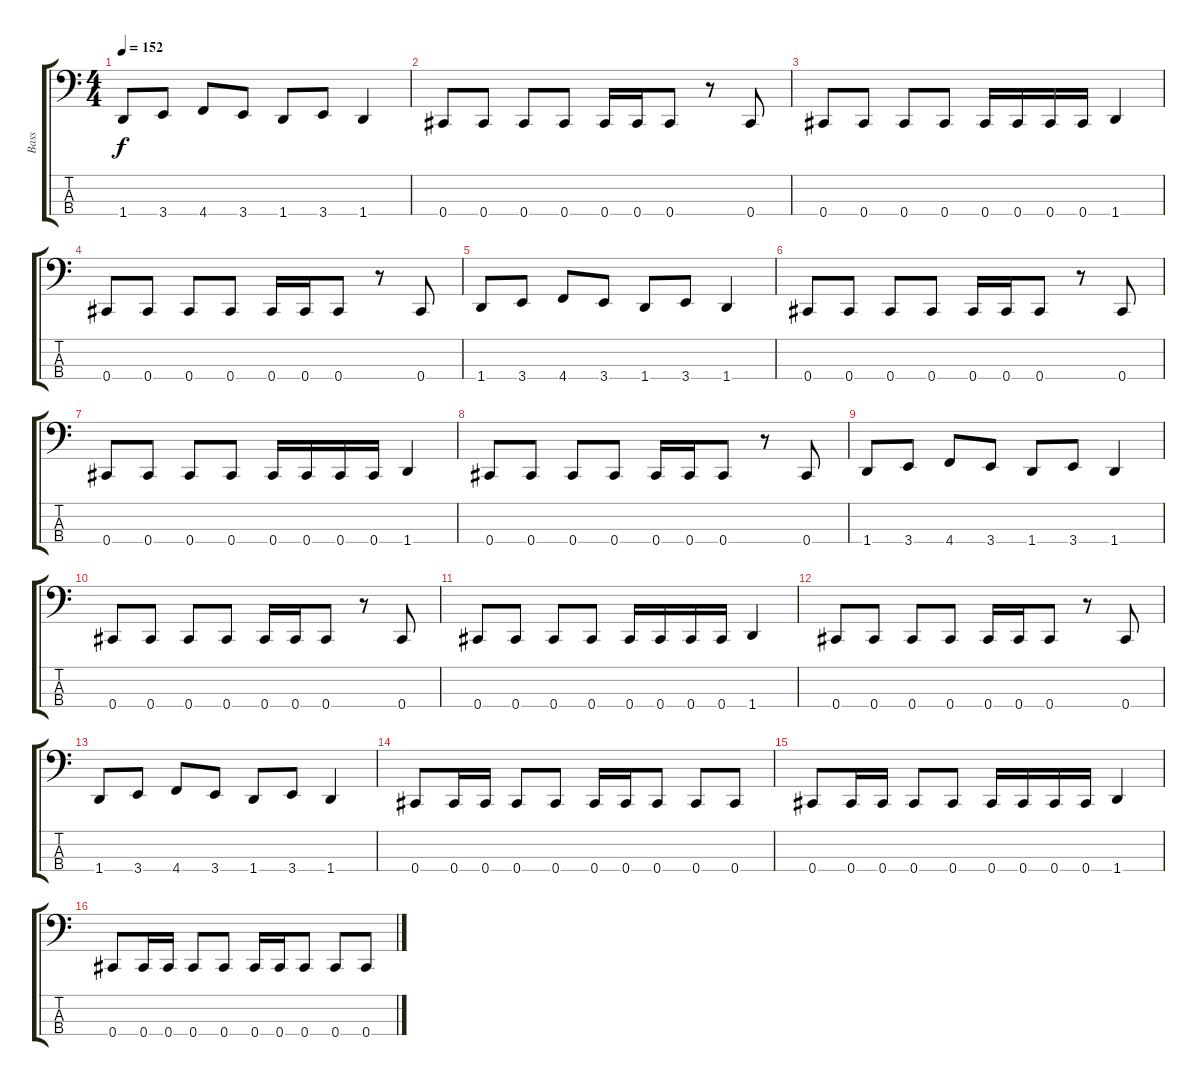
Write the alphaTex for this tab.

\track ("Bass" "Bass") {instrument electricbasspick}
\staff {score tabs}
\tuning (E2 B1 Gb1 Db1) {hide}
\ts (4 4)
\tempo 152
\clef f4
\ks c
1.4.8{dy f} 3.4.8 4.4.8 3.4.8 1.4.8 3.4.8 1.4.4 |
0.4.8 0.4.8 0.4.8 0.4.8 0.4.16 0.4.16 0.4.8 r.8 0.4.8 |
0.4.8 0.4.8 0.4.8 0.4.8 0.4.16 0.4.16 0.4.16 0.4.16 1.4.4 |
0.4.8 0.4.8 0.4.8 0.4.8 0.4.16 0.4.16 0.4.8 r.8 0.4.8 |
1.4.8 3.4.8 4.4.8 3.4.8 1.4.8 3.4.8 1.4.4 |
0.4.8 0.4.8 0.4.8 0.4.8 0.4.16 0.4.16 0.4.8 r.8 0.4.8 |
0.4.8 0.4.8 0.4.8 0.4.8 0.4.16 0.4.16 0.4.16 0.4.16 1.4.4 |
0.4.8 0.4.8 0.4.8 0.4.8 0.4.16 0.4.16 0.4.8 r.8 0.4.8 |
1.4.8 3.4.8 4.4.8 3.4.8 1.4.8 3.4.8 1.4.4 |
0.4.8 0.4.8 0.4.8 0.4.8 0.4.16 0.4.16 0.4.8 r.8 0.4.8 |
0.4.8 0.4.8 0.4.8 0.4.8 0.4.16 0.4.16 0.4.16 0.4.16 1.4.4 |
0.4.8 0.4.8 0.4.8 0.4.8 0.4.16 0.4.16 0.4.8 r.8 0.4.8 |
1.4.8 3.4.8 4.4.8 3.4.8 1.4.8 3.4.8 1.4.4 |
0.4.8 0.4.16 0.4.16 0.4.8 0.4.8 0.4.16 0.4.16 0.4.8 0.4.8 0.4.8 |
0.4.8 0.4.16 0.4.16 0.4.8 0.4.8 0.4.16 0.4.16 0.4.16 0.4.16 1.4.4 |
0.4.8 0.4.16 0.4.16 0.4.8 0.4.8 0.4.16 0.4.16 0.4.8 0.4.8 0.4.8
